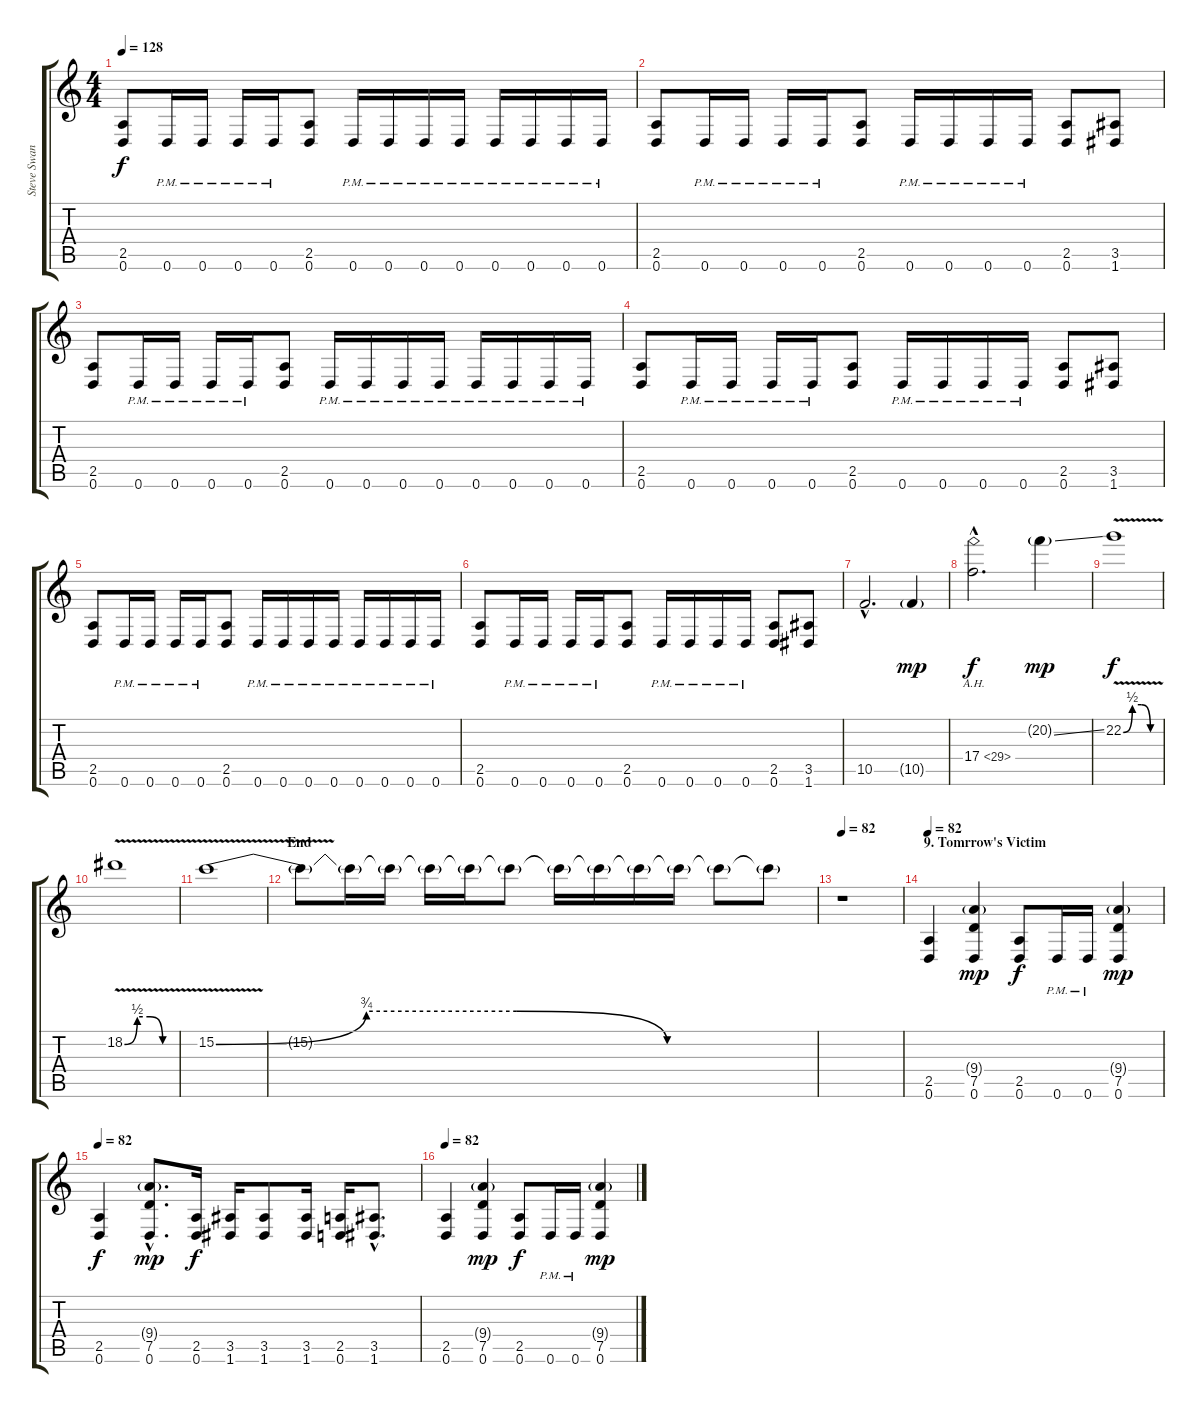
\track ("Steve Swanson (Rythm Guitar + Solo)" "Steve Swan") {instrument overdrivenguitar}
\staff {score tabs}
\tuning (D4 A3 F3 C3 G2 D2) {hide}
\ts (4 4)
\tempo 128
\clef g2
\ks c
(2.5 0.6).8{dy f} 0.6{pm}.16 0.6{pm}.16 0.6{pm}.16 0.6{pm}.16 (2.5 0.6).8 0.6{pm}.16 0.6{pm}.16 0.6{pm}.16 0.6{pm}.16 0.6{pm}.16 0.6{pm}.16 0.6{pm}.16 0.6{pm}.16 |
(2.5 0.6).8 0.6{pm}.16 0.6{pm}.16 0.6{pm}.16 0.6{pm}.16 (2.5 0.6).8 0.6{pm}.16 0.6{pm}.16 0.6{pm}.16 0.6{pm}.16 (2.5 0.6).8 (3.5 1.6).8 |
(2.5 0.6).8 0.6{pm}.16 0.6{pm}.16 0.6{pm}.16 0.6{pm}.16 (2.5 0.6).8 0.6{pm}.16 0.6{pm}.16 0.6{pm}.16 0.6{pm}.16 0.6{pm}.16 0.6{pm}.16 0.6{pm}.16 0.6{pm}.16 |
(2.5 0.6).8 0.6{pm}.16 0.6{pm}.16 0.6{pm}.16 0.6{pm}.16 (2.5 0.6).8 0.6{pm}.16 0.6{pm}.16 0.6{pm}.16 0.6{pm}.16 (2.5 0.6).8 (3.5 1.6).8 |
(2.5 0.6).8 0.6{pm}.16 0.6{pm}.16 0.6{pm}.16 0.6{pm}.16 (2.5 0.6).8 0.6{pm}.16 0.6{pm}.16 0.6{pm}.16 0.6{pm}.16 0.6{pm}.16 0.6{pm}.16 0.6{pm}.16 0.6{pm}.16 |
(2.5 0.6).8 0.6{pm}.16 0.6{pm}.16 0.6{pm}.16 0.6{pm}.16 (2.5 0.6).8 0.6{pm}.16 0.6{pm}.16 0.6{pm}.16 0.6{pm}.16 (2.5 0.6).8 (3.5 1.6).8 |
10.5{hac}.2{d volume 5} 10.5{g}.4{dy mp} |
17.4{ah 12 hac}.2{d dy f} 20.2{ss g}.4{dy mp} |
22.2{be (custom 0 0 15 2 30 2 45 0 60 0) v}.1{dy f} |
18.2{be (custom 0 0 15 2 30 2 45 0 60 0) v}.1 |
15.2{be (custom 0 0 15 3 30 3 45 0 60 0) v}.1{volume 0} |
\section ("" "End")
15.2{t}.8 15.2{t}.16 15.2{t}.16 15.2{t}.16 15.2{t}.16 15.2{t}.8 15.2{t}.16 15.2{t}.16 15.2{t}.16 15.2{t}.16 15.2{t}.8 15.2{t}.8 |
\tempo 82
r.1 |
\section ("" "9. Tomrrow's Victim")
\tempo 82
(2.5 0.6).4{volume 16} (9.4{g} 7.5 0.6).4{dy mp} (2.5 0.6).8{dy f} 0.6{pm}.16 0.6{pm}.16 (9.4{g} 7.5 0.6).4{dy mp} |
\tempo 82
(2.5 0.6).4{dy f} (9.4{g hac} 7.5{hac} 0.6{hac}).8{d dy mp} (2.5 0.6).16{dy f} (3.5 1.6).16 (3.5 1.6).8 (3.5 1.6).16 (2.5 0.6).16 (3.5{hac} 1.6{hac}).8{d} |
\tempo 82
(2.5 0.6).4 (9.4{g} 7.5 0.6).4{dy mp} (2.5 0.6).8{dy f} 0.6{pm}.16 0.6{pm}.16 (9.4{g} 7.5 0.6).4{dy mp}
